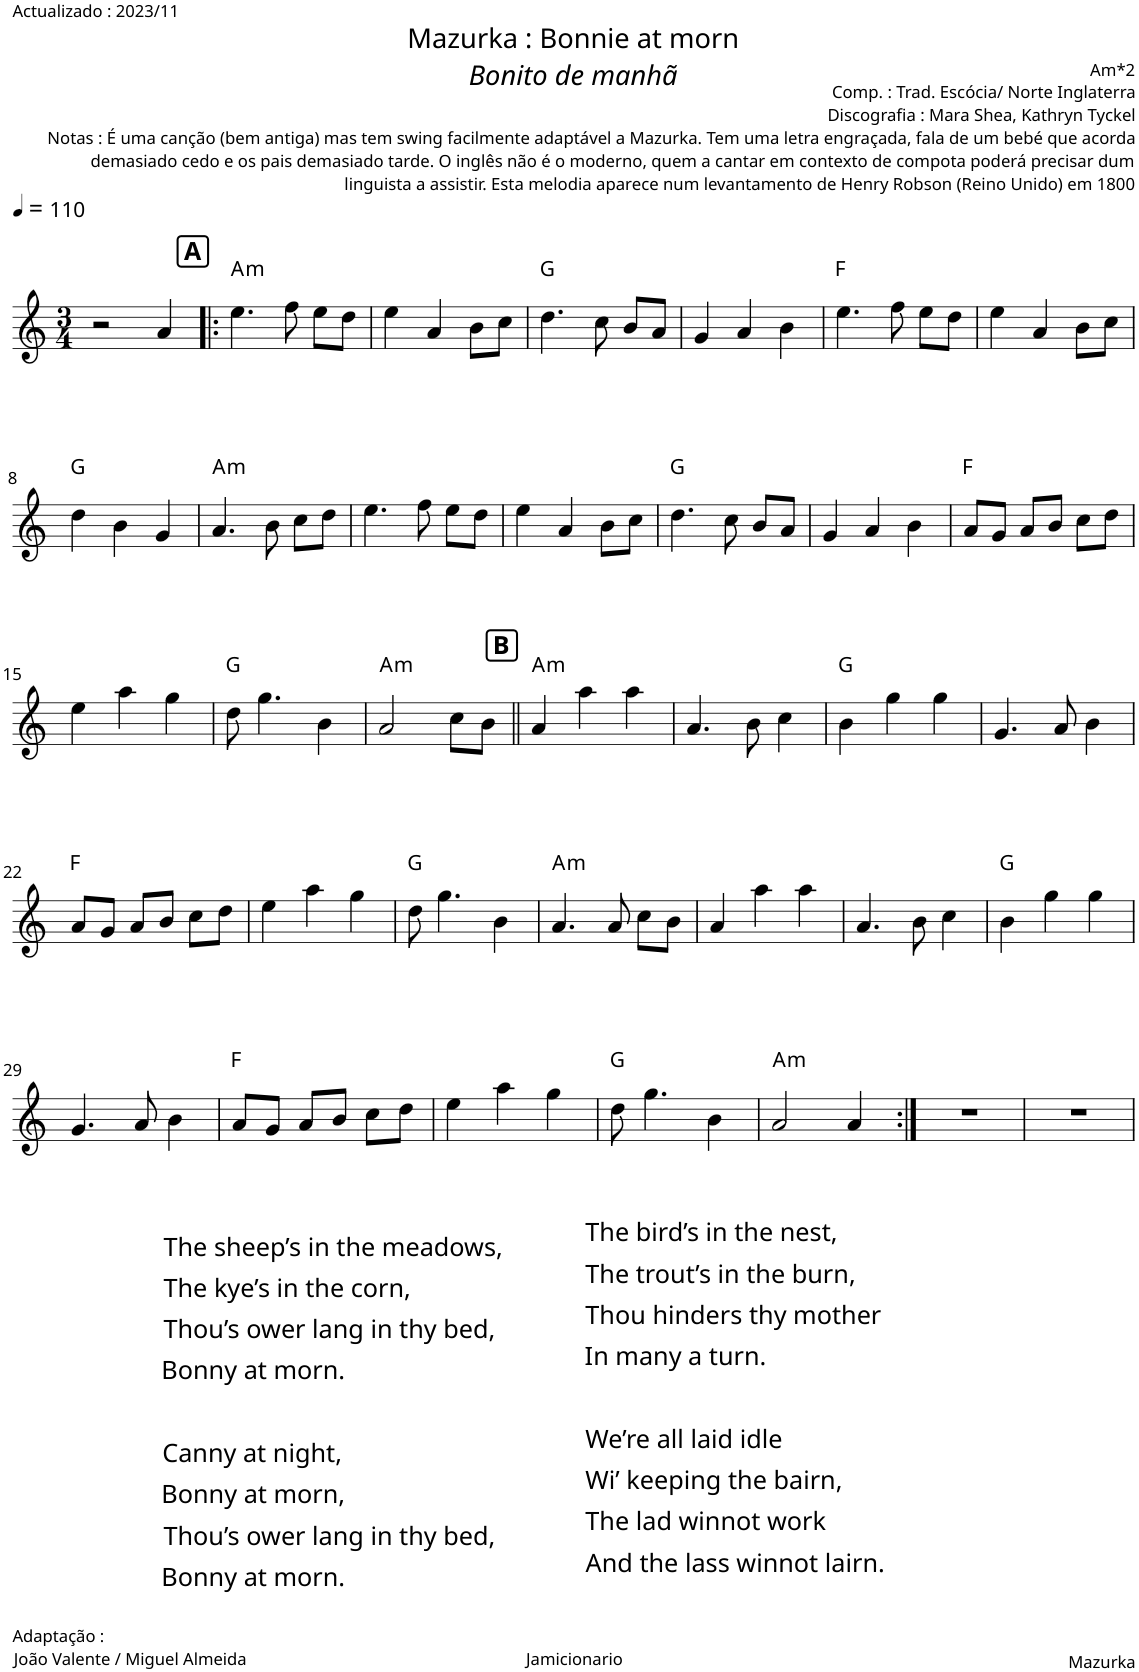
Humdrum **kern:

**kern	**harte
*part1	*part1
*staff1	*
*I"Piano	*
*I'Pno.	*
*clefG2	*
*k[]	*
*M3/4	*
*MM110	*
=1	=1
2r	.
4a/	.
!!LO:REH:place=s1:a:B:cj:fs=12:t=A
=2!|:	=2!|:
!	!LO:H:kt=m
4.ee\	A:min
8ff\	.
8ee\L	.
8dd\J	.
=3	=3
4ee\	.
4a/	.
8b\L	.
8cc\J	.
=4	=4
4.dd\	G:maj
8cc\	.
8b/L	.
8a/J	.
=5	=5
4g/	.
4a/	.
4b\	.
=6	=6
4.ee\	F:maj
8ff\	.
8ee\L	.
8dd\J	.
=7	=7
4ee\	.
4a/	.
8b\L	.
8cc\J	.
!!LO:LB:g=z
=8	=8
4dd\	G:maj
4b\	.
4g/	.
=9	=9
!	!LO:H:kt=m
4.a/	A:min
8b\	.
8cc\L	.
8dd\J	.
=10	=10
4.ee\	.
8ff\	.
8ee\L	.
8dd\J	.
=11	=11
4ee\	.
4a/	.
8b\L	.
8cc\J	.
=12	=12
4.dd\	G:maj
8cc\	.
8b/L	.
8a/J	.
=13	=13
4g/	.
4a/	.
4b\	.
=14	=14
8a/L	F:maj
8g/J	.
8a/L	.
8b/J	.
8cc\L	.
8dd\J	.
!!LO:LB:g=z
=15	=15
4ee\	.
4aa\	.
4gg\	.
=16	=16
8dd\	G:maj
4.gg\	.
4b\	.
=17	=17
!	!LO:H:kt=m
2a/	A:min
8cc\L	.
8b\J	.
!!LO:REH:place=s1:a:B:cj:fs=12:t=B
=18||	=18||
!	!LO:H:kt=m
4a/	A:min
4aa\	.
4aa\	.
=19	=19
4.a/	.
8b\	.
4cc\	.
=20	=20
4b\	G:maj
4gg\	.
4gg\	.
=21	=21
4.g/	.
8a/	.
4b\	.
!!LO:LB:g=z
=22	=22
8a/L	F:maj
8g/J	.
8a/L	.
8b/J	.
8cc\L	.
8dd\J	.
=23	=23
4ee\	.
4aa\	.
4gg\	.
=24	=24
8dd\	G:maj
4.gg\	.
4b\	.
=25	=25
!	!LO:H:kt=m
4.a/	A:min
8a/	.
8cc\L	.
8b\J	.
=26	=26
4a/	.
4aa\	.
4aa\	.
=27	=27
4.a/	.
8b\	.
4cc\	.
=28	=28
4b\	G:maj
4gg\	.
4gg\	.
!!LO:LB:g=z
=29	=29
4.g/	.
8a/	.
4b\	.
=30	=30
8a/L	F:maj
8g/J	.
8a/L	.
8b/J	.
8cc\L	.
8dd\J	.
=31	=31
4ee\	.
4aa\	.
4gg\	.
=32	=32
8dd\	G:maj
4.gg\	.
4b\	.
=33	=33
!	!LO:H:kt=m
2a/	A:min
!LO:TX:b:t=The sheep’s in the meadows,	!
!LO:TX:b:t=The kye’s in the corn,	!
!LO:TX:b:t=Thou’s ower lang in thy bed,	!
!LO:TX:b:t=Bonny at morn.	!
!LO:TX:b:t=Canny at night,	!
!LO:TX:b:t=Bonny at morn,	!
!LO:TX:b:t=Thou’s ower lang in thy bed,	!
!LO:TX:b:t=Bonny at morn.	!
!LO:TX:b:t=The bird’s in the nest,	!
!LO:TX:b:t=The trout’s in the burn,	!
!LO:TX:b:t=Thou hinders thy mother	!
!LO:TX:b:t=In many a turn.	!
!LO:TX:b:t=We’re all laid idle	!
!LO:TX:b:t=Wi’ keeping the bairn,	!
!LO:TX:b:t=The lad winnot work	!
!LO:TX:b:t=And the lass winnot lairn.	!
4a/	.
=34:|!	=34:|!
2.r	.
=35	=35
2.r	.
=	=
*-	*-
